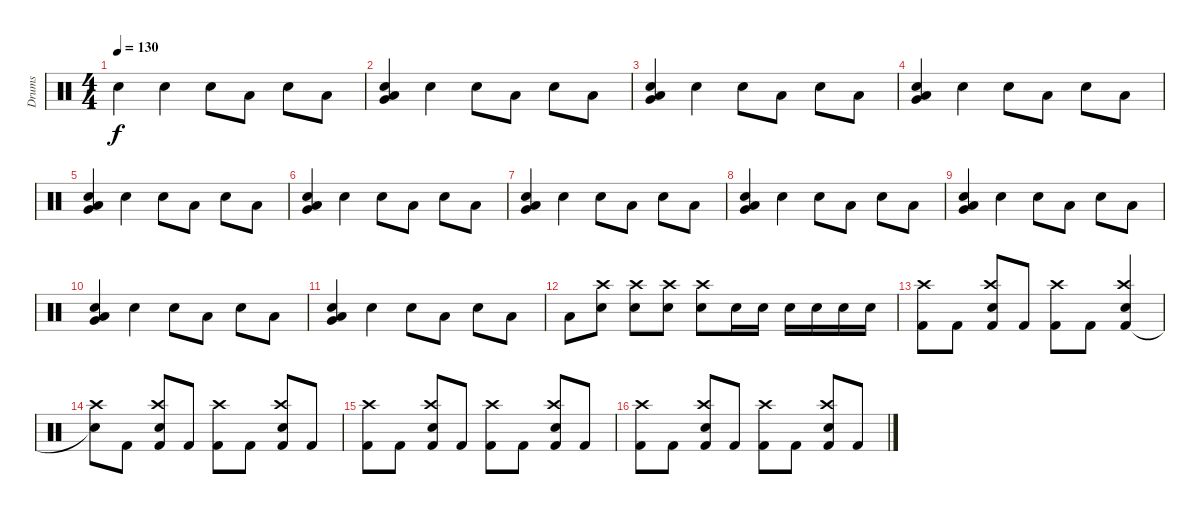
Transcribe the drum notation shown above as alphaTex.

\track ("Drums" "Drums") {instrument percussion}
\staff {score}
\articulation defaults
\ts (4 4)
\tempo 130
\clef neutral
\ks c "Electric Snare (hit)".4{dy f} "Electric Snare (hit)".4 "Electric Snare (hit)".8 "Low Floor Tom (hit)".8 "Electric Snare (hit)".8 "Low Floor Tom (hit)".8
|
("Low Floor Tom (hit)" "Electric Snare (hit)" "Very Low Tom (hit)").4 "Electric Snare (hit)".4 "Electric Snare (hit)".8 "Low Floor Tom (hit)".8 "Electric Snare (hit)".8 "Low Floor Tom (hit)".8 |
("Low Floor Tom (hit)" "Electric Snare (hit)" "Very Low Tom (hit)").4 "Electric Snare (hit)".4 "Electric Snare (hit)".8 "Low Floor Tom (hit)".8 "Electric Snare (hit)".8 "Low Floor Tom (hit)".8 |
("Low Floor Tom (hit)" "Electric Snare (hit)" "Very Low Tom (hit)").4 "Electric Snare (hit)".4 "Electric Snare (hit)".8 "Low Floor Tom (hit)".8 "Electric Snare (hit)".8 "Low Floor Tom (hit)".8 |
("Low Floor Tom (hit)" "Electric Snare (hit)" "Very Low Tom (hit)").4 "Electric Snare (hit)".4 "Electric Snare (hit)".8 "Low Floor Tom (hit)".8 "Electric Snare (hit)".8 "Low Floor Tom (hit)".8 |
("Low Floor Tom (hit)" "Electric Snare (hit)" "Very Low Tom (hit)").4 "Electric Snare (hit)".4 "Electric Snare (hit)".8 "Low Floor Tom (hit)".8 "Electric Snare (hit)".8 "Low Floor Tom (hit)".8 |
("Low Floor Tom (hit)" "Electric Snare (hit)" "Very Low Tom (hit)").4 "Electric Snare (hit)".4 "Electric Snare (hit)".8 "Low Floor Tom (hit)".8 "Electric Snare (hit)".8 "Low Floor Tom (hit)".8 |
("Low Floor Tom (hit)" "Electric Snare (hit)" "Very Low Tom (hit)").4 "Electric Snare (hit)".4 "Electric Snare (hit)".8 "Low Floor Tom (hit)".8 "Electric Snare (hit)".8 "Low Floor Tom (hit)".8 |
("Low Floor Tom (hit)" "Electric Snare (hit)" "Very Low Tom (hit)").4 "Electric Snare (hit)".4 "Electric Snare (hit)".8 "Low Floor Tom (hit)".8 "Electric Snare (hit)".8 "Low Floor Tom (hit)".8 |
("Low Floor Tom (hit)" "Electric Snare (hit)" "Very Low Tom (hit)").4 "Electric Snare (hit)".4 "Electric Snare (hit)".8 "Low Floor Tom (hit)".8 "Electric Snare (hit)".8 "Low Floor Tom (hit)".8 |
("Low Floor Tom (hit)" "Electric Snare (hit)" "Very Low Tom (hit)").4 "Electric Snare (hit)".4 "Electric Snare (hit)".8 "Low Floor Tom (hit)".8 "Electric Snare (hit)".8 "Low Floor Tom (hit)".8 |
"Low Floor Tom (hit)".8 ("Crash high (hit)" "Electric Snare (hit)").8 ("Crash high (hit)" "Electric Snare (hit)").8 ("Crash high (hit)" "Electric Snare (hit)").8 ("Crash high (hit)" "Electric Snare (hit)").8 "Electric Snare (hit)".16 "Electric Snare (hit)".16 "Electric Snare (hit)".16 "Electric Snare (hit)".16 "Electric Snare (hit)".16 "Electric Snare (hit)".16 |
("Crash high (hit)" "Kick (hit) 2").8 "Kick (hit) 2".8 ("Crash high (hit)" "Kick (hit) 2" "Electric Snare (hit)").8 "Kick (hit) 2".8 ("Crash high (hit)" "Kick (hit) 2").8 "Kick (hit) 2".8 ("Crash high (hit)" "Kick (hit) 2" "Electric Snare (hit)").4 |
("Crash high (hit)" "Snare (hit)"{t}).8 "Kick (hit) 2".8 ("Crash high (hit)" "Kick (hit) 2" "Electric Snare (hit)").8 "Kick (hit) 2".8 ("Crash high (hit)" "Kick (hit) 2").8 "Kick (hit) 2".8 ("Crash high (hit)" "Kick (hit) 2" "Electric Snare (hit)").8 "Kick (hit) 2".8 |
("Crash high (hit)" "Kick (hit) 2").8 "Kick (hit) 2".8 ("Crash high (hit)" "Kick (hit) 2" "Electric Snare (hit)").8 "Kick (hit) 2".8 ("Crash high (hit)" "Kick (hit) 2").8 "Kick (hit) 2".8 ("Crash high (hit)" "Kick (hit) 2" "Electric Snare (hit)").8 "Kick (hit) 2".8 |
("Crash high (hit)" "Kick (hit) 2").8 "Kick (hit) 2".8 ("Crash high (hit)" "Kick (hit) 2" "Electric Snare (hit)").8 "Kick (hit) 2".8 ("Crash high (hit)" "Kick (hit) 2").8 "Kick (hit) 2".8 ("Crash high (hit)" "Kick (hit) 2" "Electric Snare (hit)").8 "Kick (hit) 2".8
